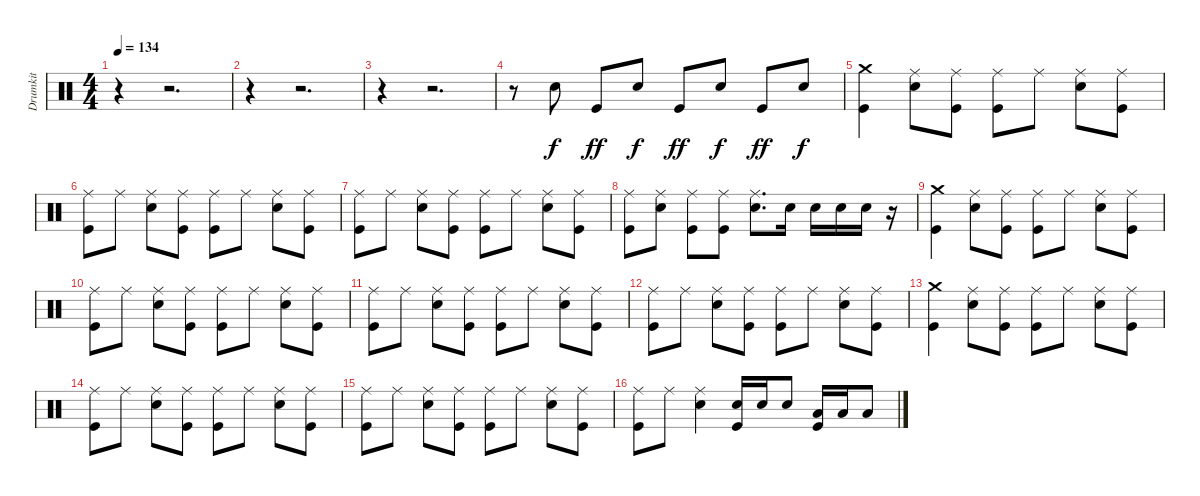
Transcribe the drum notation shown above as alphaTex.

\track ("Drumkit" "Drumkit") {instrument percussion}
\staff {score}
\articulation defaults
\ts (4 4)
\tempo 134
\clef neutral
\ks c
r.4{dy f} r.2{d} |
r.4 r.2{d} |
r.4 r.2{d} |
r.8 "Snare (hit) 2".8 "Kick (hit)".8{dy ff} "Snare (hit) 2".8{dy f} "Kick (hit)".8{dy ff} "Snare (hit) 2".8{dy f} "Kick (hit)".8{dy ff} "Snare (hit) 2".8{dy f} |
("Crash medium (hit)" "Kick (hit)").4 ("Ride (middle)" "Snare (hit) 2").8 ("Ride (middle)" "Kick (hit)").8 ("Ride (middle)" "Kick (hit)").8 "Ride (middle)".8 ("Ride (middle)" "Snare (hit) 2").8 ("Ride (middle)" "Kick (hit)").8 |
("Ride (middle)" "Kick (hit)").8 "Ride (middle)".8 ("Ride (middle)" "Snare (hit) 2").8 ("Ride (middle)" "Kick (hit)").8 ("Ride (middle)" "Kick (hit)").8 "Ride (middle)".8 ("Ride (middle)" "Snare (hit) 2").8 ("Ride (middle)" "Kick (hit)").8 |
("Ride (middle)" "Kick (hit)").8 "Ride (middle)".8 ("Ride (middle)" "Snare (hit) 2").8 ("Ride (middle)" "Kick (hit)").8 ("Ride (middle)" "Kick (hit)").8 "Ride (middle)".8 ("Ride (middle)" "Snare (hit) 2").8 ("Ride (middle)" "Kick (hit)").8 |
("Ride (middle)" "Kick (hit)").8 ("Ride (middle)" "Snare (hit) 2").8 ("Ride (middle)" "Kick (hit)").8 ("Ride (middle)" "Kick (hit)").8 ("Ride (middle)" "Snare (hit) 2").8{d} "Snare (hit) 2".16 "Snare (hit) 2".16 "Snare (hit) 2".16 "Snare (hit) 2".16 r.16 |
("Crash medium (hit)" "Kick (hit)").4 ("Ride (middle)" "Snare (hit) 2").8 ("Ride (middle)" "Kick (hit)").8 ("Ride (middle)" "Kick (hit)").8 "Ride (middle)".8 ("Ride (middle)" "Snare (hit) 2").8 ("Ride (middle)" "Kick (hit)").8 |
("Ride (middle)" "Kick (hit)").8 "Ride (middle)".8 ("Ride (middle)" "Snare (hit) 2").8 ("Ride (middle)" "Kick (hit)").8 ("Ride (middle)" "Kick (hit)").8 "Ride (middle)".8 ("Ride (middle)" "Snare (hit) 2").8 ("Ride (middle)" "Kick (hit)").8 |
("Ride (middle)" "Kick (hit)").8 "Ride (middle)".8 ("Ride (middle)" "Snare (hit) 2").8 ("Ride (middle)" "Kick (hit)").8 ("Ride (middle)" "Kick (hit)").8 "Ride (middle)".8 ("Ride (middle)" "Snare (hit) 2").8 ("Ride (middle)" "Kick (hit)").8 |
("Ride (middle)" "Kick (hit)").8 "Ride (middle)".8 ("Ride (middle)" "Snare (hit) 2").8 ("Ride (middle)" "Kick (hit)").8 ("Ride (middle)" "Kick (hit)").8 "Ride (middle)".8 ("Ride (middle)" "Snare (hit) 2").8 ("Ride (middle)" "Kick (hit)").8 |
("Crash medium (hit)" "Kick (hit)").4 ("Ride (middle)" "Snare (hit) 2").8 ("Ride (middle)" "Kick (hit)").8 ("Ride (middle)" "Kick (hit)").8 "Ride (middle)".8 ("Ride (middle)" "Snare (hit) 2").8 ("Ride (middle)" "Kick (hit)").8 |
("Ride (middle)" "Kick (hit)").8 "Ride (middle)".8 ("Ride (middle)" "Snare (hit) 2").8 ("Ride (middle)" "Kick (hit)").8 ("Ride (middle)" "Kick (hit)").8 "Ride (middle)".8 ("Ride (middle)" "Snare (hit) 2").8 ("Ride (middle)" "Kick (hit)").8 |
("Ride (middle)" "Kick (hit)").8 "Ride (middle)".8 ("Ride (middle)" "Snare (hit) 2").8 ("Ride (middle)" "Kick (hit)").8 ("Ride (middle)" "Kick (hit)").8 "Ride (middle)".8 ("Ride (middle)" "Snare (hit) 2").8 ("Ride (middle)" "Kick (hit)").8 |
("Ride (middle)" "Kick (hit)").8 "Ride (middle)".8 ("Ride (middle)" "Snare (hit) 2").4 ("Snare (hit) 2" "Kick (hit)").16 "Snare (hit) 2".16 "Snare (hit) 2".8 ("Low Tom (hit)" "Kick (hit)").16 "Low Tom (hit)".16 "Low Tom (hit)".8
